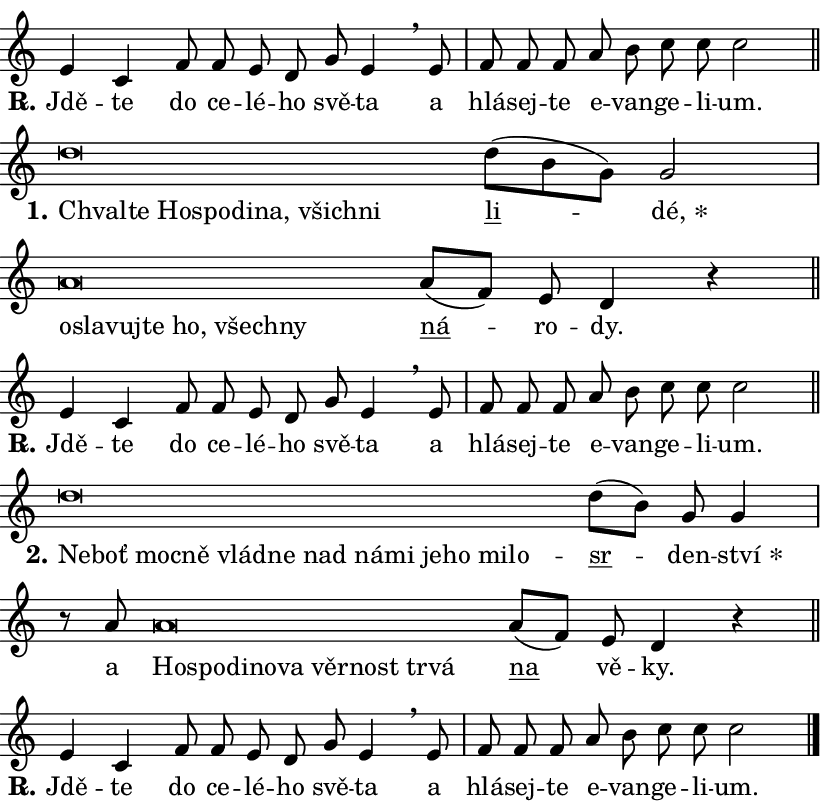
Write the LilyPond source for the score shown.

\version "2.24.0"
\header { tagline = "" }
\paper {
  indent = 0\cm
  top-margin = 0\cm
  right-margin = 0.13\cm % to fit lyric hyphens
  bottom-margin = 0\cm
  left-margin = 0\cm
  paper-width = 14\cm
  page-breaking = #ly:one-page-breaking
  system-system-spacing.basic-distance = #11
  score-system-spacing.basic-distance = #11
  ragged-last = ##f
}


%% Author: Thomas Morley
%% https://lists.gnu.org/archive/html/lilypond-user/2020-05/msg00002.html
#(define (line-position grob)
"Returns position of @var[grob} in current system:
   @code{'start}, if at first time-step
   @code{'end}, if at last time-step
   @code{'middle} otherwise
"
  (let* ((col (ly:item-get-column grob))
         (ln (ly:grob-object col 'left-neighbor))
         (rn (ly:grob-object col 'right-neighbor))
         (col-to-check-left (if (ly:grob? ln) ln col))
         (col-to-check-right (if (ly:grob? rn) rn col))
         (break-dir-left
           (and
             (ly:grob-property col-to-check-left 'non-musical #f)
             (ly:item-break-dir col-to-check-left)))
         (break-dir-right
           (and
             (ly:grob-property col-to-check-right 'non-musical #f)
             (ly:item-break-dir col-to-check-right))))
        (cond ((eqv? 1 break-dir-left) 'start)
              ((eqv? -1 break-dir-right) 'end)
              (else 'middle))))

#(define (tranparent-at-line-position vctor)
  (lambda (grob)
  "Relying on @code{line-position} select the relevant enry from @var{vctor}.
Used to determine transparency,"
    (case (line-position grob)
      ((end) (not (vector-ref vctor 0)))
      ((middle) (not (vector-ref vctor 1)))
      ((start) (not (vector-ref vctor 2))))))

noteHeadBreakVisibility =
#(define-music-function (break-visibility)(vector?)
"Makes @code{NoteHead}s transparent relying on @var{break-visibility}"
#{
  \override NoteHead.transparent =
    #(tranparent-at-line-position break-visibility)
#})

#(define delete-ledgers-for-transparent-note-heads
  (lambda (grob)
    "Reads whether a @code{NoteHead} is transparent.
If so this @code{NoteHead} is removed from @code{'note-heads} from
@var{grob}, which is supposed to be @code{LedgerLineSpanner}.
As a result ledgers are not printed for this @code{NoteHead}"
    (let* ((nhds-array (ly:grob-object grob 'note-heads))
           (nhds-list
             (if (ly:grob-array? nhds-array)
                 (ly:grob-array->list nhds-array)
                 '()))
           ;; Relies on the transparent-property being done before
           ;; Staff.LedgerLineSpanner.after-line-breaking is executed.
           ;; This is fragile ...
           (to-keep
             (remove
               (lambda (nhd)
                 (ly:grob-property nhd 'transparent #f))
               nhds-list)))
      ;; TODO find a better method to iterate over grob-arrays, similiar
      ;; to filter/remove etc for lists
      ;; For now rebuilt from scratch
      (set! (ly:grob-object grob 'note-heads)  '())
      (for-each
        (lambda (nhd)
          (ly:pointer-group-interface::add-grob grob 'note-heads nhd))
        to-keep))))

squashNotes = {
  \override NoteHead.X-extent = #'(-0.2 . 0.2)
  \override NoteHead.Y-extent = #'(-0.75 . 0)
  \override NoteHead.stencil =
    #(lambda (grob)
       (let ((pos (ly:grob-property grob 'staff-position)))
         (begin
           (if (< pos -7) (display "ERROR: Lower brevis then expected\n") (display ""))
           (if (<= pos -6) ly:text-interface::print ly:note-head::print))))
}
unSquashNotes = {
  \revert NoteHead.X-extent
  \revert NoteHead.Y-extent
  \revert NoteHead.stencil
}

hideNotes = \noteHeadBreakVisibility #begin-of-line-visible
unHideNotes = \noteHeadBreakVisibility #all-visible

% work-around for resetting accidentals
% https://lilypond.org/doc/v2.23/Documentation/notation/displaying-rhythms#unmetered-music
cadenzaMeasure = {
  \cadenzaOff
  \partial 1024 s1024
  \cadenzaOn
}

#(define-markup-command (accent layout props text) (markup?)
  "Underline accented syllable"
  (interpret-markup layout props
    #{\markup \override #'(offset . 4.3) \underline { #text }#}))

responsum = \markup \concat {
  "R" \hspace #-1.05 \path #0.1 #'((moveto 0 0.07) (lineto 0.9 0.8)) \hspace #0.05 "."
}

spaceSize = #0.6828661417322834 % exact space size for TeX Gyre Schola

\layout {
  \context {
    \Staff
    \remove "Time_signature_engraver"
    \override LedgerLineSpanner.after-line-breaking = #delete-ledgers-for-transparent-note-heads
  }
  \context {
    \Lyrics {
      \override LyricSpace.minimum-distance = \spaceSize
      \override LyricText.font-name = #"TeX Gyre Schola"
      \override LyricText.font-size = 1
      \override StanzaNumber.font-name = #"TeX Gyre Schola Bold"
      \override StanzaNumber.font-size = 1
    }
  }
  \context {
    \Score 
    \override NoteHead.text =
      #(lambda (grob) 
        (let ((pos (ly:grob-property grob 'staff-position)))
          #{\markup {
            \combine
              \halign #-0.55 \raise #(if (= pos -6) 0 0.5) \override #'(thickness . 2) \draw-line #'(3.2 . 0)
              \musicglyph "noteheads.sM1"
          }#}))
  }
}

% magnetic-lyrics.ily
%
%   written by
%     Jean Abou Samra <jean@abou-samra.fr>
%     Werner Lemberg <wl@gnu.org>
%
%   adapted by
%     Jiri Hon <jiri.hon@gmail.com>
%
% Version 2022-Apr-15

% https://www.mail-archive.com/lilypond-user@gnu.org/msg149350.html

#(define (Left_hyphen_pointer_engraver context)
   "Collect syllable-hyphen-syllable occurrences in lyrics and store
them in properties.  This engraver only looks to the left.  For
example, if the lyrics input is @code{foo -- bar}, it does the
following.

@itemize @bullet
@item
Set the @code{text} property of the @code{LyricHyphen} grob between
@q{foo} and @q{bar} to @code{foo}.

@item
Set the @code{left-hyphen} property of the @code{LyricText} grob with
text @q{foo} to the @code{LyricHyphen} grob between @q{foo} and
@q{bar}.
@end itemize

Use this auxiliary engraver in combination with the
@code{lyric-@/text::@/apply-@/magnetic-@/offset!} hook."
   (let ((hyphen #f)
         (text #f))
     (make-engraver
      (acknowledgers
       ((lyric-syllable-interface engraver grob source-engraver)
        (set! text grob)))
      (end-acknowledgers
       ((lyric-hyphen-interface engraver grob source-engraver)
        ;(when (not (grob::has-interface grob 'lyric-space-interface))
          (set! hyphen grob)));)
      ((stop-translation-timestep engraver)
       (when (and text hyphen)
         (ly:grob-set-object! text 'left-hyphen hyphen))
       (set! text #f)
       (set! hyphen #f)))))

#(define (lyric-text::apply-magnetic-offset! grob)
   "If the space between two syllables is less than the value in
property @code{LyricText@/.details@/.squash-threshold}, move the right
syllable to the left so that it gets concatenated with the left
syllable.

Use this function as a hook for
@code{LyricText@/.after-@/line-@/breaking} if the
@code{Left_@/hyphen_@/pointer_@/engraver} is active."
   (let ((hyphen (ly:grob-object grob 'left-hyphen #f)))
     (when hyphen
       (let ((left-text (ly:spanner-bound hyphen LEFT)))
         (when (grob::has-interface left-text 'lyric-syllable-interface)
           (let* ((common (ly:grob-common-refpoint grob left-text X))
                  (this-x-ext (ly:grob-extent grob common X))
                  (left-x-ext
                   (begin
                     ;; Trigger magnetism for left-text.
                     (ly:grob-property left-text 'after-line-breaking)
                     (ly:grob-extent left-text common X)))
                  ;; `delta` is the gap width between two syllables.
                  (delta (- (interval-start this-x-ext)
                            (interval-end left-x-ext)))
                  (details (ly:grob-property grob 'details))
                  (threshold (assoc-get 'squash-threshold details 0.2)))
             (when (< delta threshold)
               (let* (;; We have to manipulate the input text so that
                      ;; ligatures crossing syllable boundaries are not
                      ;; disabled.  For languages based on the Latin
                      ;; script this is essentially a beautification.
                      ;; However, for non-Western scripts it can be a
                      ;; necessity.
                      (lt (ly:grob-property left-text 'text))
                      (rt (ly:grob-property grob 'text))
                      (is-space (grob::has-interface hyphen 'lyric-space-interface))
                      (space (if is-space " " ""))
                      (extra-delta (if is-space spaceSize 0))
                      ;; Append new syllable.
                      (ltrt-space (if (and (string? lt) (string? rt))
                                (string-append lt space rt)
                                (make-concat-markup (list lt space rt))))
                      ;; Right-align `ltrt` to the right side.
                      (ltrt-space-markup (grob-interpret-markup
                               grob
                               (make-translate-markup
                                (cons (interval-length this-x-ext) 0)
                                (make-right-align-markup ltrt-space)))))
                 (begin
                   ;; Don't print `left-text`.
                   (ly:grob-set-property! left-text 'stencil #f)
                   ;; Set text and stencil (which holds all collected
                   ;; syllables so far) and shift it to the left.
                   (ly:grob-set-property! grob 'text ltrt-space)
                   (ly:grob-set-property! grob 'stencil ltrt-space-markup)
                   (ly:grob-translate-axis! grob (- (- delta extra-delta)) X))))))))))


#(define (lyric-hyphen::displace-bounds-first grob)
   ;; Make very sure this callback isn't triggered too early.
   (let ((left (ly:spanner-bound grob LEFT))
         (right (ly:spanner-bound grob RIGHT)))
     (ly:grob-property left 'after-line-breaking)
     (ly:grob-property right 'after-line-breaking)
     (ly:lyric-hyphen::print grob)))

squashThreshold = #0.4

\layout {
  \context {
    \Lyrics
    \consists #Left_hyphen_pointer_engraver
    \override LyricText.after-line-breaking =
      #lyric-text::apply-magnetic-offset!
    \override LyricHyphen.stencil = #lyric-hyphen::displace-bounds-first
    \override LyricText.details.squash-threshold = \squashThreshold
    \override LyricHyphen.minimum-distance = 0
    \override LyricHyphen.minimum-length = \squashThreshold
  }
}

squashText = \override LyricText.details.squash-threshold = 9999
unSquashText = \override LyricText.details.squash-threshold = \squashThreshold

leftText = \override LyricText.self-alignment-X = #LEFT
unLeftText = \revert LyricText.self-alignment-X

starOffset = #(lambda (grob) 
                (let ((x_offset (ly:self-alignment-interface::aligned-on-x-parent grob)))
                  (if (= x_offset 0) 0 (+ x_offset 1.2))))

star = #(define-music-function (syllable)(string?)
"Append star separator at the end of a syllable"
#{
  \once \override LyricText.X-offset = #starOffset
  \lyricmode { \markup {
    #syllable
    \override #'((font-name . "TeX Gyre Schola Bold")) \hspace #0.2 \lower #0.65 \larger "*"
  } }
#})

starAccent = #(define-music-function (syllable)(string?)
"Append star separator at the end of a syllable and make accent"
#{
  \once \override LyricText.X-offset = #starOffset
  \lyricmode { \markup {
    \accent #syllable
    \override #'((font-name . "TeX Gyre Schola Bold")) \hspace #0.2 \lower #0.65 \larger "*"
  } }
#})

breath = #(define-music-function (syllable)(string?)
"Append breathing indicator at the end of a syllable"
#{
  \lyricmode { \markup { #syllable "+" } }
#})

optionalBreath = #(define-music-function (syllable)(string?)
"Append optional breathing indicator at the end of a syllable"
#{
  \lyricmode { \markup { #syllable "(+)" } }
#})


\score {
    <<
        \new Voice = "melody" { \cadenzaOn \key c \major \relative { e'4 c f8 f e d \bar "" g e4 \breathe e8 \cadenzaMeasure \bar "|" f f f \bar "" a b c c c2 \cadenzaMeasure \bar "||" \break } }
        \new Lyrics \lyricsto "melody" { \lyricmode { \set stanza = \responsum
Jdě -- te do ce -- lé -- ho svě -- ta a hlá -- sej -- te e -- van -- ge -- li -- um. } }
    >>
    \layout {}
}

\score {
    <<
        \new Voice = "melody" { \cadenzaOn \key c \major \relative { \squashNotes d''\breve*1/16 \hideNotes \breve*1/16 \bar "" \breve*1/16 \bar "" \breve*1/16 \bar "" \breve*1/16 \bar "" \breve*1/16 \bar "" \breve*1/16 \breve*1/16 \bar "" \unHideNotes \unSquashNotes \bar "" d8[( b g)] g2 \cadenzaMeasure \bar "|" \squashNotes a\breve*1/16 \hideNotes \breve*1/16 \bar "" \breve*1/16 \bar "" \breve*1/16 \bar "" \breve*1/16 \bar "" \breve*1/16 \breve*1/16 \bar "" \unHideNotes \unSquashNotes \bar "" a8[( f)] e d4 r \cadenzaMeasure \bar "||" \break } }
        \new Lyrics \lyricsto "melody" { \lyricmode { \set stanza = "1."
\leftText Chval -- \squashText te Ho -- spo -- di -- na, všich -- ni \unLeftText \unSquashText \markup \accent li -- \star dé, \leftText o -- \squashText sla -- vuj -- te ho, všech -- ny \unLeftText \unSquashText \markup \accent ná -- ro -- dy. } }
    >>
    \layout {}
}

\score {
    <<
        \new Voice = "melody" { \cadenzaOn \key c \major \relative { e'4 c f8 f e d \bar "" g e4 \breathe e8 \cadenzaMeasure \bar "|" f f f \bar "" a b c c c2 \cadenzaMeasure \bar "||" \break } }
        \new Lyrics \lyricsto "melody" { \lyricmode { \set stanza = \responsum
Jdě -- te do ce -- lé -- ho svě -- ta a hlá -- sej -- te e -- van -- ge -- li -- um. } }
    >>
    \layout {}
}

\score {
    <<
        \new Voice = "melody" { \cadenzaOn \key c \major \relative { \squashNotes d''\breve*1/16 \hideNotes \breve*1/16 \bar "" \breve*1/16 \bar "" \breve*1/16 \bar "" \breve*1/16 \bar "" \breve*1/16 \bar "" \breve*1/16 \bar "" \breve*1/16 \bar "" \breve*1/16 \bar "" \breve*1/16 \bar "" \breve*1/16 \bar "" \breve*1/16 \breve*1/16 \bar "" \unHideNotes \unSquashNotes \bar "" d8[( b)] g g4 \cadenzaMeasure \bar "|" r8 a8 \squashNotes a\breve*1/16 \hideNotes \breve*1/16 \bar "" \breve*1/16 \bar "" \breve*1/16 \bar "" \breve*1/16 \bar "" \breve*1/16 \bar "" \breve*1/16 \bar "" \breve*1/16 \breve*1/16 \bar "" \unHideNotes \unSquashNotes \bar "" a8[( f)] e d4 r \cadenzaMeasure \bar "||" \break } }
        \new Lyrics \lyricsto "melody" { \lyricmode { \set stanza = "2."
\leftText Ne -- \squashText boť moc -- ně vlád -- ne nad ná -- mi je -- ho mi -- lo -- \unLeftText \unSquashText \markup \accent sr -- den -- \star ství a \leftText Ho -- \squashText spo -- di -- no -- va věr -- nost tr -- vá \unLeftText \unSquashText \markup \accent na vě -- ky. } }
    >>
    \layout {}
}

\score {
    <<
        \new Voice = "melody" { \cadenzaOn \key c \major \relative { e'4 c f8 f e d \bar "" g e4 \breathe e8 \cadenzaMeasure \bar "|" f f f \bar "" a b c c c2 \cadenzaMeasure \bar "||" \break } \bar "|." }
        \new Lyrics \lyricsto "melody" { \lyricmode { \set stanza = \responsum
Jdě -- te do ce -- lé -- ho svě -- ta a hlá -- sej -- te e -- van -- ge -- li -- um. } }
    >>
    \layout {}
}
